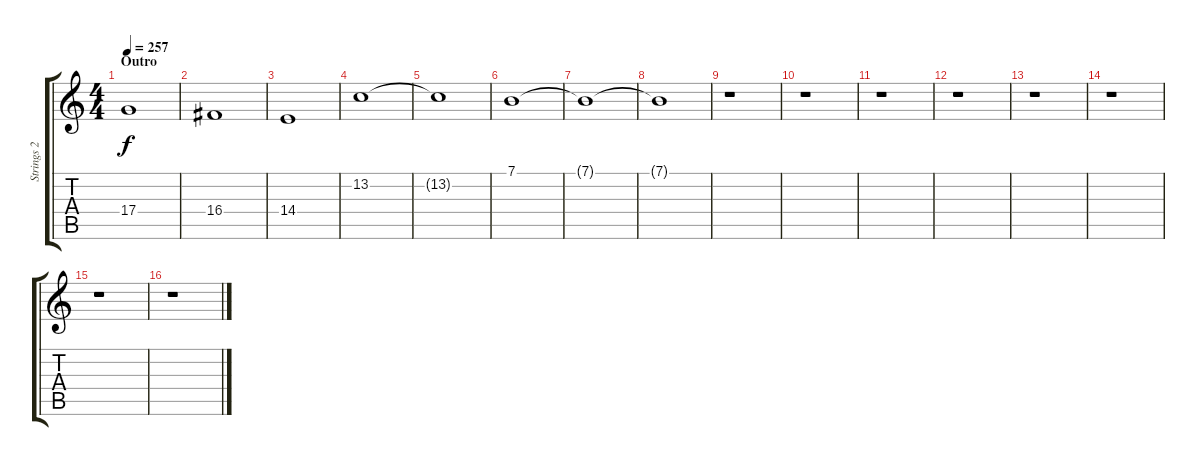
\track ("Strings 2" "Strings 2") {instrument stringensemble1}
\staff {score tabs}
\tuning (E4 B3 G3 D3 A2 E2) {hide}
\ts (4 4)
\section ("" "Outro")
\tempo 257
\clef g2
\ks c
17.4.1{dy f} |
16.4.1 |
14.4.1 |
13.2.1 |
13.2{t}.1 |
7.1.1 |
7.1{t}.1 |
7.1{t}.1 |
r.1 |
r.1 |
r.1 |
r.1 |
r.1 |
r.1 |
r.1 |
r.1
